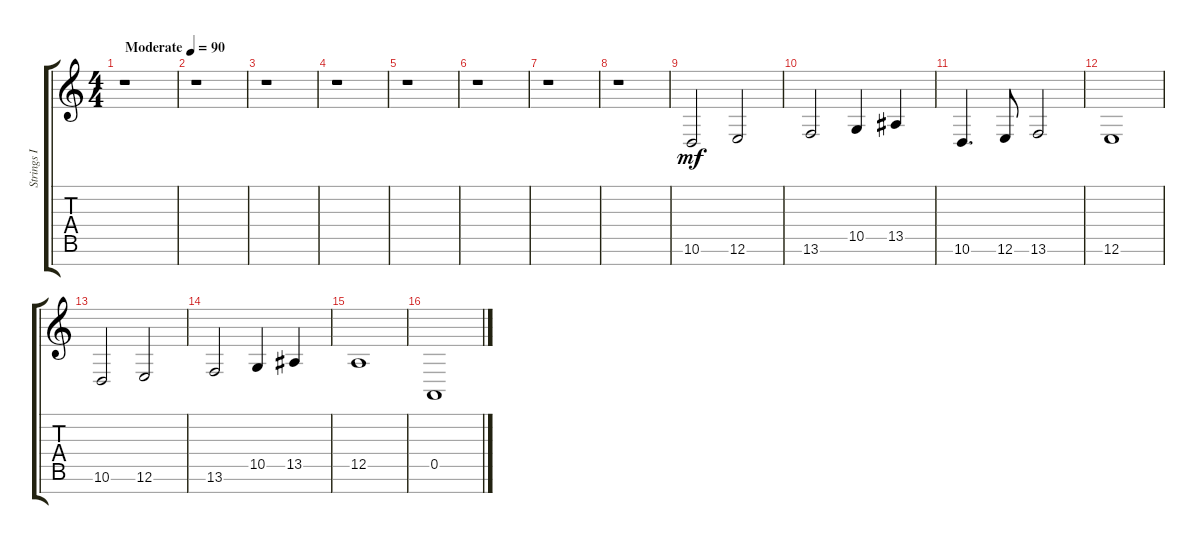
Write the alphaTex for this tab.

\track ("Strings I" "Strings I") {instrument stringensemble1}
\staff {score tabs}
\tuning (E4 B3 G3 D3 A2 E2 B1) {hide}
\ts (4 4)
\tempo (90 "Moderate")
\clef g2
\ks c
r.1{dy mf instrument stringensemble1} |
r.1 |
r.1 |
r.1 |
r.1 |
r.1 |
r.1 |
r.1 |
10.6.2 12.6.2 |
13.6.2 10.5.4 13.5.4 |
10.6.4{d} 12.6.8 13.6.2 |
12.6.1 |
10.6.2 12.6.2 |
13.6.2 10.5.4 13.5.4 |
12.5.1 |
0.5.1
